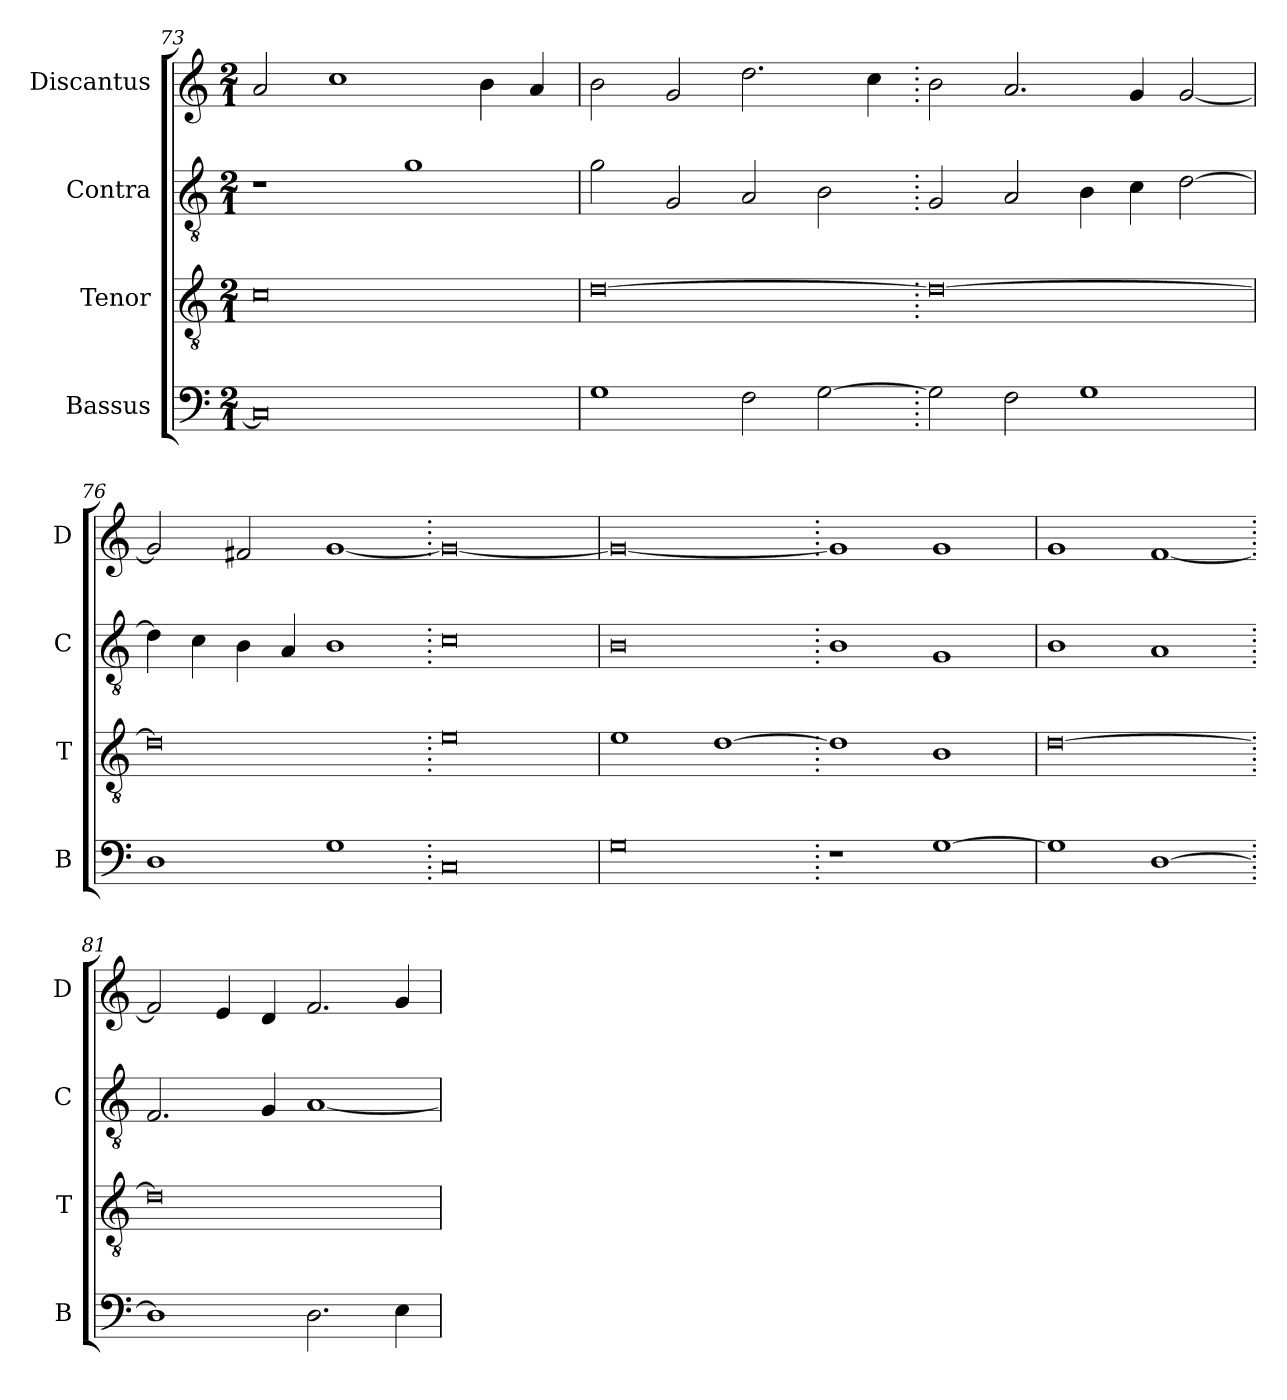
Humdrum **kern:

**kern	**kern	**kern	**kern
*part4	*part3	*part2	*part1
*staff4	*staff3	*staff2	*staff1
*I"Bassus	*I"Tenor	*I"Contra	*I"Discantus
*I'B	*I'T	*I'C	*I'D
*clefF4	*clefGv2	*clefGv2	*clefG2
*k[]	*k[]	*k[]	*k[]
*M2/1	*M2/1	*M2/1	*M2/1
=73	=73	=73	=73
0C]	0c	1r	2a/
.	.	.	1cc
.	.	1g	.
.	.	.	4b\
.	.	.	4a/
=74	=74	=74	=74
1G	[0d	2g\	2b\
.	.	2G/	2g/
2F\	.	2A/	2.dd\
[2G\	.	2B\	.
.	.	.	4cc\
=75.	=75.	=75.	=75.
2G\]	0d_	2G/	2b\
2F\	.	2A/	2.a/
1G	.	4B\	.
.	.	4c\	4g/
.	.	[2d\	[2g/
=76	=76	=76	=76
1D	0d]	4d\]	2g/]
.	.	4c\	.
.	.	4B\	2f#X/
.	.	4A/	.
1G	.	1B	[1g
=77.	=77.	=77.	=77.
0C	0e	0c	0g_
=78	=78	=78	=78
0G	1e	0B	0g_
.	[1d	.	.
=79.	=79.	=79.	=79.
1r	1d]	1B	1g]
[1G	1B	1G	1g
=80	=80	=80	=80
1G]	[0d	1B	1g
[1D	.	1A	[1f
=81.	=81.	=81.	=81.
1D]	0d]	2.F/	2f/]
.	.	.	4e/
.	.	4G/	4d/
2.D\	.	[1A	2.f/
4E\	.	.	4g/
=	=	=	=
*-	*-	*-	*-
